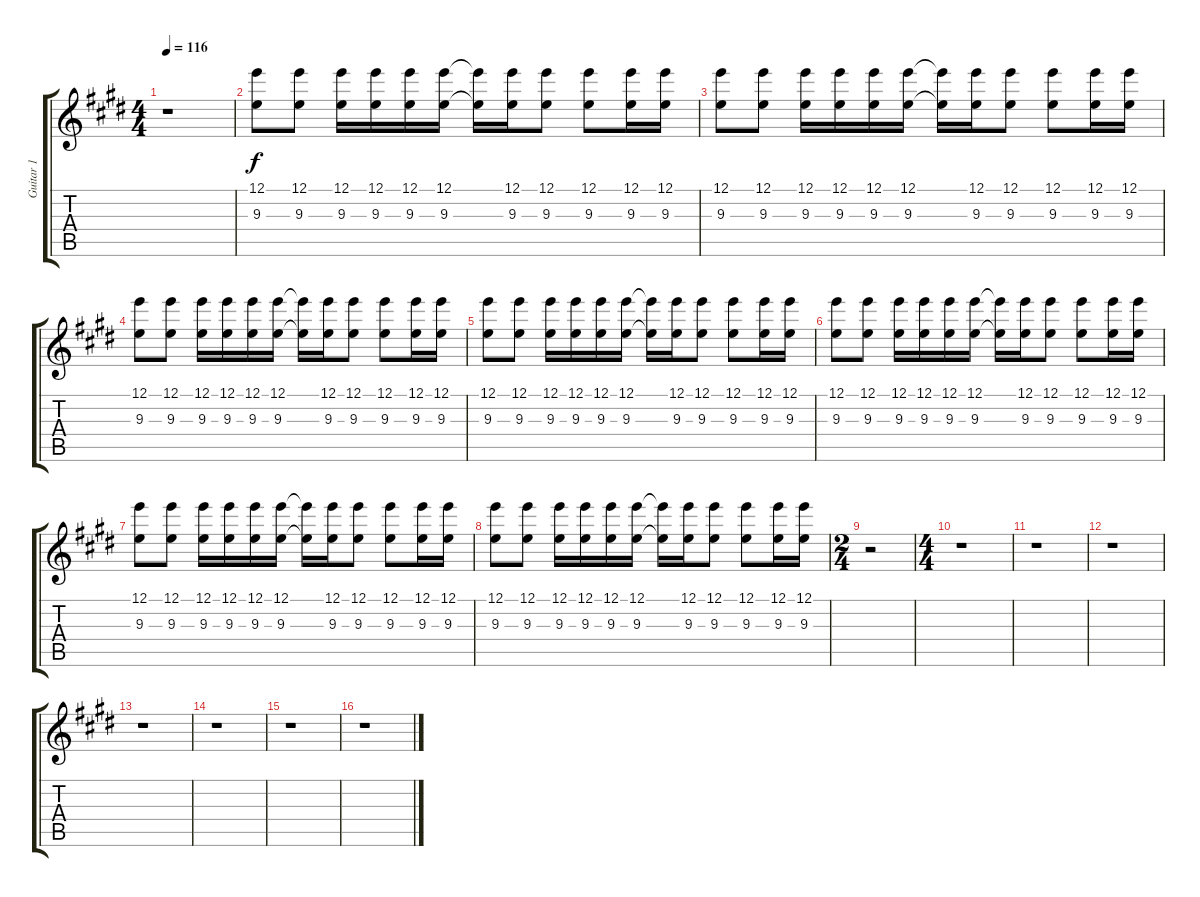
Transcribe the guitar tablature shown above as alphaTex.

\track ("Guitar 1" "Guitar 1") {instrument distortionguitar}
\staff {score tabs}
\tuning (E4 B3 G3 D3 A2 E2) {hide}
\ts (4 4)
\tempo 116
\clef g2
\ks e
r.1{dy f} |
(12.1 9.3).8 (12.1 9.3).8 (12.1 9.3).16 (12.1 9.3).16 (12.1 9.3).16 (12.1 9.3).16 (12.1{t} 9.3{t}).16 (12.1 9.3).16 (12.1 9.3).8 (12.1 9.3).8 (12.1 9.3).16 (12.1 9.3).16 |
(12.1 9.3).8 (12.1 9.3).8 (12.1 9.3).16 (12.1 9.3).16 (12.1 9.3).16 (12.1 9.3).16 (12.1{t} 9.3{t}).16 (12.1 9.3).16 (12.1 9.3).8 (12.1 9.3).8 (12.1 9.3).16 (12.1 9.3).16 |
(12.1 9.3).8 (12.1 9.3).8 (12.1 9.3).16 (12.1 9.3).16 (12.1 9.3).16 (12.1 9.3).16 (12.1{t} 9.3{t}).16 (12.1 9.3).16 (12.1 9.3).8 (12.1 9.3).8 (12.1 9.3).16 (12.1 9.3).16 |
(12.1 9.3).8 (12.1 9.3).8 (12.1 9.3).16 (12.1 9.3).16 (12.1 9.3).16 (12.1 9.3).16 (12.1{t} 9.3{t}).16 (12.1 9.3).16 (12.1 9.3).8 (12.1 9.3).8 (12.1 9.3).16 (12.1 9.3).16 |
(12.1 9.3).8 (12.1 9.3).8 (12.1 9.3).16 (12.1 9.3).16 (12.1 9.3).16 (12.1 9.3).16 (12.1{t} 9.3{t}).16 (12.1 9.3).16 (12.1 9.3).8 (12.1 9.3).8 (12.1 9.3).16 (12.1 9.3).16 |
(12.1 9.3).8 (12.1 9.3).8 (12.1 9.3).16 (12.1 9.3).16 (12.1 9.3).16 (12.1 9.3).16 (12.1{t} 9.3{t}).16 (12.1 9.3).16 (12.1 9.3).8 (12.1 9.3).8 (12.1 9.3).16 (12.1 9.3).16 |
(12.1 9.3).8 (12.1 9.3).8 (12.1 9.3).16 (12.1 9.3).16 (12.1 9.3).16 (12.1 9.3).16 (12.1{t} 9.3{t}).16 (12.1 9.3).16 (12.1 9.3).8 (12.1 9.3).8 (12.1 9.3).16 (12.1 9.3).16 |
\ts (2 4)
r.2 |
\ts (4 4)
r.1 |
r.1 |
r.1 |
r.1 |
r.1 |
r.1 |
r.1
